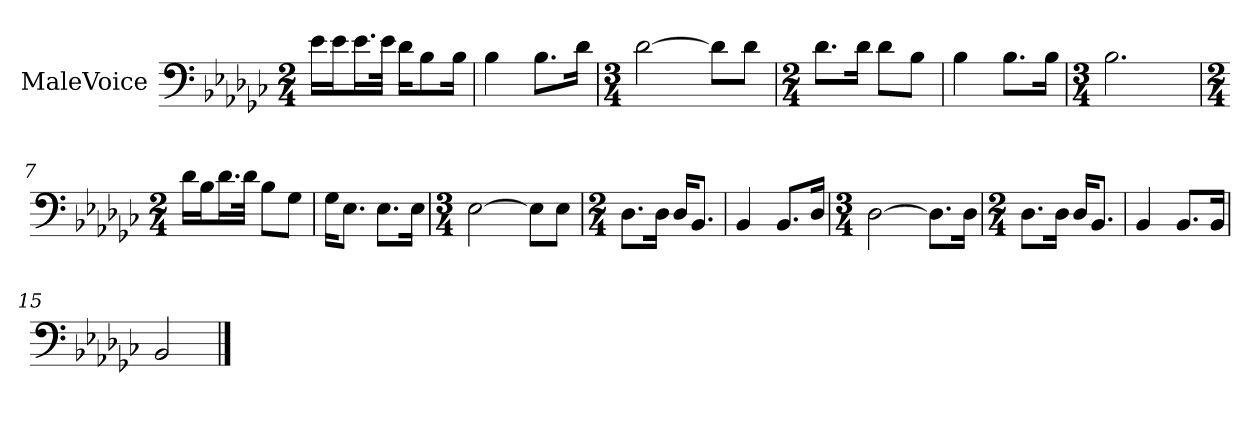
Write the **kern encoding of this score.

**kern
*part1
*staff1
*I"MaleVoice
*clefF4
*k[b-e-a-d-g-c-]
*M2/4
*MM96
=1
16e-\LL
16e-\J
16.e-\L
32e-\JJk
16d-\KL
8B-\
16B-\Jk
=2
4B-
8.B-\L
16d-\Jk
=3
*M3/4
[2d-
8d-\L]
8d-\J
=4
*M2/4
8.d-\L
16d-\Jk
8d-\L
8B-\J
=5
4B-
8.B-\L
16B-\Jk
=6
*M3/4
2.B-
=7
*M2/4
16d-\LL
16B-\J
16.d-\L
32d-\JJk
8B-\L
8G-\J
=8
16G-\KL
8.E-\J
8.E-\L
16E-\Jk
=9
*M3/4
[2E-
8E-\L]
8E-\J
=10
*M2/4
8.D-\L
16D-\Jk
16D-/KL
8.BB-/J
=11
4BB-
8.BB-/L
16D-/Jk
=12
*M3/4
[2D-
8.D-\L]
16D-\Jk
=13
*M2/4
8.D-\L
16D-\Jk
16D-/KL
8.BB-/J
=14
4BB-
8.BB-/L
16BB-/Jk
=15
2BB-
==
*-
